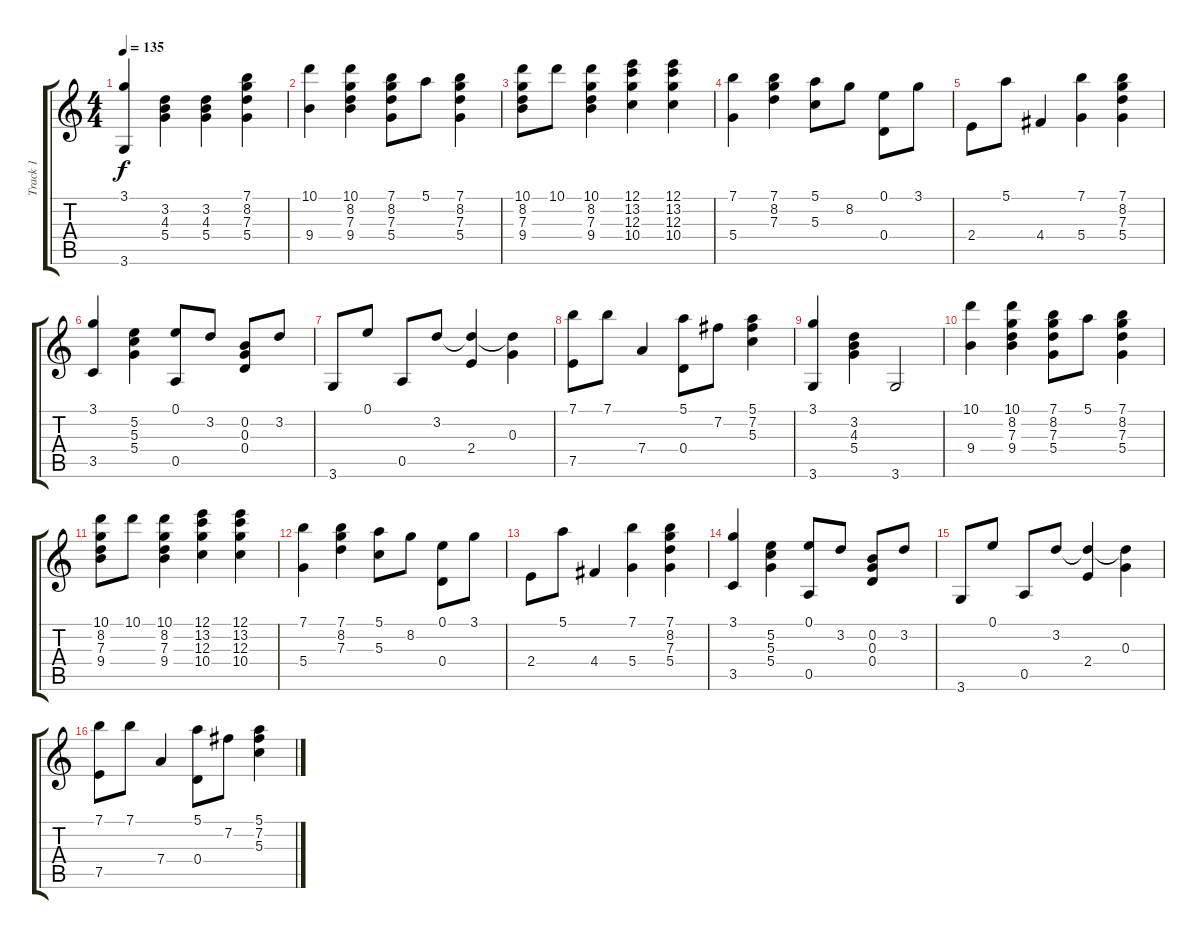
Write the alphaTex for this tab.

\track ("Track 1" "Track 1") {instrument acousticguitarsteel}
\staff {score tabs}
\tuning (E4 B3 G3 D3 A2 E2) {hide}
\ts (4 4)
\tempo 135
\clef g2
\ks c
(3.1 3.6).4{dy f} (3.2 4.3 5.4).4 (3.2 4.3 5.4).4 (7.1 8.2 7.3 5.4).4 |
(10.1 9.4).4 (10.1 8.2 7.3 9.4).4 (7.1 8.2 7.3 5.4).8 5.1.8 (7.1 8.2 7.3 5.4).4 |
(10.1 8.2 7.3 9.4).8 10.1.8 (10.1 8.2 7.3 9.4).4 (12.1 13.2 12.3 10.4).4 (12.1 13.2 12.3 10.4).4 |
(7.1 5.4).4 (7.1 8.2 7.3).4 (5.1 5.3).8 8.2.8 (0.1 0.4).8 3.1.8 |
2.4.8 5.1.8 4.4.4 (7.1 5.4).4 (7.1 8.2 7.3 5.4).4 |
(3.1 3.5).4 (5.2 5.3 5.4).4 (0.1 0.5).8 3.2.8 (0.2 0.3 0.4).8 3.2.8 |
3.6.8 0.1.8 0.5.8 3.2.8 (3.2{t} 2.4).4 (3.2{t} 0.3).4 |
(7.1 7.5).8 7.1.8 7.4.4 (5.1 0.4).8 7.2.8 (5.1 7.2 5.3).4 |
(3.1 3.6).4 (3.2 4.3 5.4).4 3.6.2 |
(10.1 9.4).4 (10.1 8.2 7.3 9.4).4 (7.1 8.2 7.3 5.4).8 5.1.8 (7.1 8.2 7.3 5.4).4 |
(10.1 8.2 7.3 9.4).8 10.1.8 (10.1 8.2 7.3 9.4).4 (12.1 13.2 12.3 10.4).4 (12.1 13.2 12.3 10.4).4 |
(7.1 5.4).4 (7.1 8.2 7.3).4 (5.1 5.3).8 8.2.8 (0.1 0.4).8 3.1.8 |
2.4.8 5.1.8 4.4.4 (7.1 5.4).4 (7.1 8.2 7.3 5.4).4 |
(3.1 3.5).4 (5.2 5.3 5.4).4 (0.1 0.5).8 3.2.8 (0.2 0.3 0.4).8 3.2.8 |
3.6.8 0.1.8 0.5.8 3.2.8 (3.2{t} 2.4).4 (3.2{t} 0.3).4 |
(7.1 7.5).8 7.1.8 7.4.4 (5.1 0.4).8 7.2.8 (5.1 7.2 5.3).4
